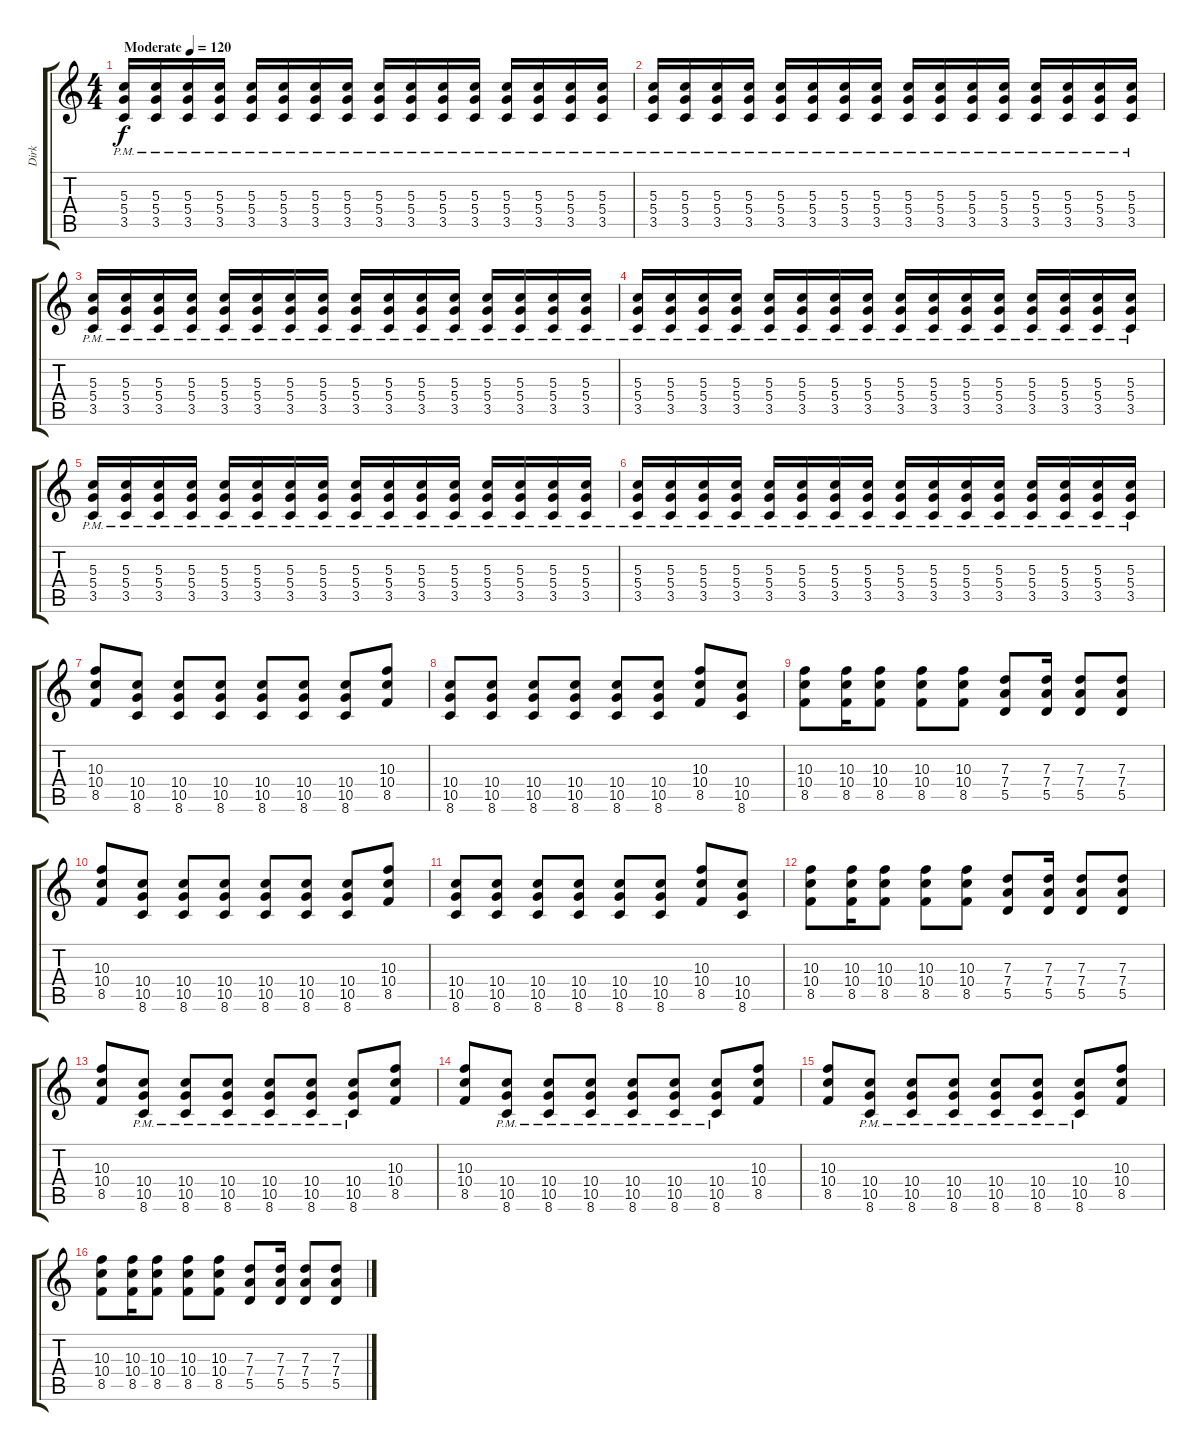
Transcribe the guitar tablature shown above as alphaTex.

\track ("Dirk" "Dirk") {instrument distortionguitar}
\staff {score tabs}
\tuning (E4 B3 G3 D3 A2 E2) {hide}
\ts (4 4)
\tempo (120 "Moderate")
\clef g2
\ks c
(5.3{pm} 5.4{pm} 3.5{pm}).16{dy f instrument distortionguitar} (5.3{pm} 5.4{pm} 3.5{pm}).16 (5.3{pm} 5.4{pm} 3.5{pm}).16 (5.3{pm} 5.4{pm} 3.5{pm}).16 (5.3{pm} 5.4{pm} 3.5{pm}).16 (5.3{pm} 5.4{pm} 3.5{pm}).16 (5.3{pm} 5.4{pm} 3.5{pm}).16 (5.3{pm} 5.4{pm} 3.5{pm}).16 (5.3{pm} 5.4{pm} 3.5{pm}).16 (5.3{pm} 5.4{pm} 3.5{pm}).16 (5.3{pm} 5.4{pm} 3.5{pm}).16 (5.3{pm} 5.4{pm} 3.5{pm}).16 (5.3{pm} 5.4{pm} 3.5{pm}).16 (5.3{pm} 5.4{pm} 3.5{pm}).16 (5.3{pm} 5.4{pm} 3.5{pm}).16 (5.3{pm} 5.4{pm} 3.5{pm}).16 |
(5.3{pm} 5.4{pm} 3.5{pm}).16 (5.3{pm} 5.4{pm} 3.5{pm}).16 (5.3{pm} 5.4{pm} 3.5{pm}).16 (5.3{pm} 5.4{pm} 3.5{pm}).16 (5.3{pm} 5.4{pm} 3.5{pm}).16 (5.3{pm} 5.4{pm} 3.5{pm}).16 (5.3{pm} 5.4{pm} 3.5{pm}).16 (5.3{pm} 5.4{pm} 3.5{pm}).16 (5.3{pm} 5.4{pm} 3.5{pm}).16 (5.3{pm} 5.4{pm} 3.5{pm}).16 (5.3{pm} 5.4{pm} 3.5{pm}).16 (5.3{pm} 5.4{pm} 3.5{pm}).16 (5.3{pm} 5.4{pm} 3.5{pm}).16 (5.3{pm} 5.4{pm} 3.5{pm}).16 (5.3{pm} 5.4{pm} 3.5{pm}).16 (5.3{pm} 5.4{pm} 3.5{pm}).16 |
(5.3{pm} 5.4{pm} 3.5{pm}).16 (5.3{pm} 5.4{pm} 3.5{pm}).16 (5.3{pm} 5.4{pm} 3.5{pm}).16 (5.3{pm} 5.4{pm} 3.5{pm}).16 (5.3{pm} 5.4{pm} 3.5{pm}).16 (5.3{pm} 5.4{pm} 3.5{pm}).16 (5.3{pm} 5.4{pm} 3.5{pm}).16 (5.3{pm} 5.4{pm} 3.5{pm}).16 (5.3{pm} 5.4{pm} 3.5{pm}).16 (5.3{pm} 5.4{pm} 3.5{pm}).16 (5.3{pm} 5.4{pm} 3.5{pm}).16 (5.3{pm} 5.4{pm} 3.5{pm}).16 (5.3{pm} 5.4{pm} 3.5{pm}).16 (5.3{pm} 5.4{pm} 3.5{pm}).16 (5.3{pm} 5.4{pm} 3.5{pm}).16 (5.3{pm} 5.4{pm} 3.5{pm}).16 |
(5.3{pm} 5.4{pm} 3.5{pm}).16 (5.3{pm} 5.4{pm} 3.5{pm}).16 (5.3{pm} 5.4{pm} 3.5{pm}).16 (5.3{pm} 5.4{pm} 3.5{pm}).16 (5.3{pm} 5.4{pm} 3.5{pm}).16 (5.3{pm} 5.4{pm} 3.5{pm}).16 (5.3{pm} 5.4{pm} 3.5{pm}).16 (5.3{pm} 5.4{pm} 3.5{pm}).16 (5.3{pm} 5.4{pm} 3.5{pm}).16 (5.3{pm} 5.4{pm} 3.5{pm}).16 (5.3{pm} 5.4{pm} 3.5{pm}).16 (5.3{pm} 5.4{pm} 3.5{pm}).16 (5.3{pm} 5.4{pm} 3.5{pm}).16 (5.3{pm} 5.4{pm} 3.5{pm}).16 (5.3{pm} 5.4{pm} 3.5{pm}).16 (5.3{pm} 5.4{pm} 3.5{pm}).16 |
(5.3{pm} 5.4{pm} 3.5{pm}).16 (5.3{pm} 5.4{pm} 3.5{pm}).16 (5.3{pm} 5.4{pm} 3.5{pm}).16 (5.3{pm} 5.4{pm} 3.5{pm}).16 (5.3{pm} 5.4{pm} 3.5{pm}).16 (5.3{pm} 5.4{pm} 3.5{pm}).16 (5.3{pm} 5.4{pm} 3.5{pm}).16 (5.3{pm} 5.4{pm} 3.5{pm}).16 (5.3{pm} 5.4{pm} 3.5{pm}).16 (5.3{pm} 5.4{pm} 3.5{pm}).16 (5.3{pm} 5.4{pm} 3.5{pm}).16 (5.3{pm} 5.4{pm} 3.5{pm}).16 (5.3{pm} 5.4{pm} 3.5{pm}).16 (5.3{pm} 5.4{pm} 3.5{pm}).16 (5.3{pm} 5.4{pm} 3.5{pm}).16 (5.3{pm} 5.4{pm} 3.5{pm}).16 |
(5.3{pm} 5.4{pm} 3.5{pm}).16 (5.3{pm} 5.4{pm} 3.5{pm}).16 (5.3{pm} 5.4{pm} 3.5{pm}).16 (5.3{pm} 5.4{pm} 3.5{pm}).16 (5.3{pm} 5.4{pm} 3.5{pm}).16 (5.3{pm} 5.4{pm} 3.5{pm}).16 (5.3{pm} 5.4{pm} 3.5{pm}).16 (5.3{pm} 5.4{pm} 3.5{pm}).16 (5.3{pm} 5.4{pm} 3.5{pm}).16 (5.3{pm} 5.4{pm} 3.5{pm}).16 (5.3{pm} 5.4{pm} 3.5{pm}).16 (5.3{pm} 5.4{pm} 3.5{pm}).16 (5.3{pm} 5.4{pm} 3.5{pm}).16 (5.3{pm} 5.4{pm} 3.5{pm}).16 (5.3{pm} 5.4{pm} 3.5{pm}).16 (5.3{pm} 5.4{pm} 3.5{pm}).16 |
(10.3 10.4 8.5).8 (10.4 10.5 8.6).8 (10.4 10.5 8.6).8 (10.4 10.5 8.6).8 (10.4 10.5 8.6).8 (10.4 10.5 8.6).8 (10.4 10.5 8.6).8 (10.3 10.4 8.5).8 |
(10.4 10.5 8.6).8 (10.4 10.5 8.6).8 (10.4 10.5 8.6).8 (10.4 10.5 8.6).8 (10.4 10.5 8.6).8 (10.4 10.5 8.6).8 (10.3 10.4 8.5).8 (10.4 10.5 8.6).8 |
(10.3 10.4 8.5).8 (10.3 10.4 8.5).16 (10.3 10.4 8.5).8 (10.3 10.4 8.5).8 (10.3 10.4 8.5).8 (7.3 7.4 5.5).8 (7.3 7.4 5.5).16 (7.3 7.4 5.5).8 (7.3 7.4 5.5).8 |
(10.3 10.4 8.5).8 (10.4 10.5 8.6).8 (10.4 10.5 8.6).8 (10.4 10.5 8.6).8 (10.4 10.5 8.6).8 (10.4 10.5 8.6).8 (10.4 10.5 8.6).8 (10.3 10.4 8.5).8 |
(10.4 10.5 8.6).8 (10.4 10.5 8.6).8 (10.4 10.5 8.6).8 (10.4 10.5 8.6).8 (10.4 10.5 8.6).8 (10.4 10.5 8.6).8 (10.3 10.4 8.5).8 (10.4 10.5 8.6).8 |
(10.3 10.4 8.5).8 (10.3 10.4 8.5).16 (10.3 10.4 8.5).8 (10.3 10.4 8.5).8 (10.3 10.4 8.5).8 (7.3 7.4 5.5).8 (7.3 7.4 5.5).16 (7.3 7.4 5.5).8 (7.3 7.4 5.5).8 |
(10.3 10.4 8.5).8 (10.4{pm} 10.5{pm} 8.6{pm}).8 (10.4{pm} 10.5{pm} 8.6{pm}).8 (10.4{pm} 10.5{pm} 8.6{pm}).8 (10.4{pm} 10.5{pm} 8.6{pm}).8 (10.4{pm} 10.5{pm} 8.6{pm}).8 (10.4{pm} 10.5{pm} 8.6{pm}).8 (10.3 10.4 8.5).8 |
(10.3 10.4 8.5).8 (10.4{pm} 10.5{pm} 8.6{pm}).8 (10.4{pm} 10.5{pm} 8.6{pm}).8 (10.4{pm} 10.5{pm} 8.6{pm}).8 (10.4{pm} 10.5{pm} 8.6{pm}).8 (10.4{pm} 10.5{pm} 8.6{pm}).8 (10.4{pm} 10.5{pm} 8.6{pm}).8 (10.3 10.4 8.5).8 |
(10.3 10.4 8.5).8 (10.4{pm} 10.5{pm} 8.6{pm}).8 (10.4{pm} 10.5{pm} 8.6{pm}).8 (10.4{pm} 10.5{pm} 8.6{pm}).8 (10.4{pm} 10.5{pm} 8.6{pm}).8 (10.4{pm} 10.5{pm} 8.6{pm}).8 (10.4{pm} 10.5{pm} 8.6{pm}).8 (10.3 10.4 8.5).8 |
(10.3 10.4 8.5).8 (10.3 10.4 8.5).16 (10.3 10.4 8.5).8 (10.3 10.4 8.5).8 (10.3 10.4 8.5).8 (7.3 7.4 5.5).8 (7.3 7.4 5.5).16 (7.3 7.4 5.5).8 (7.3 7.4 5.5).8
